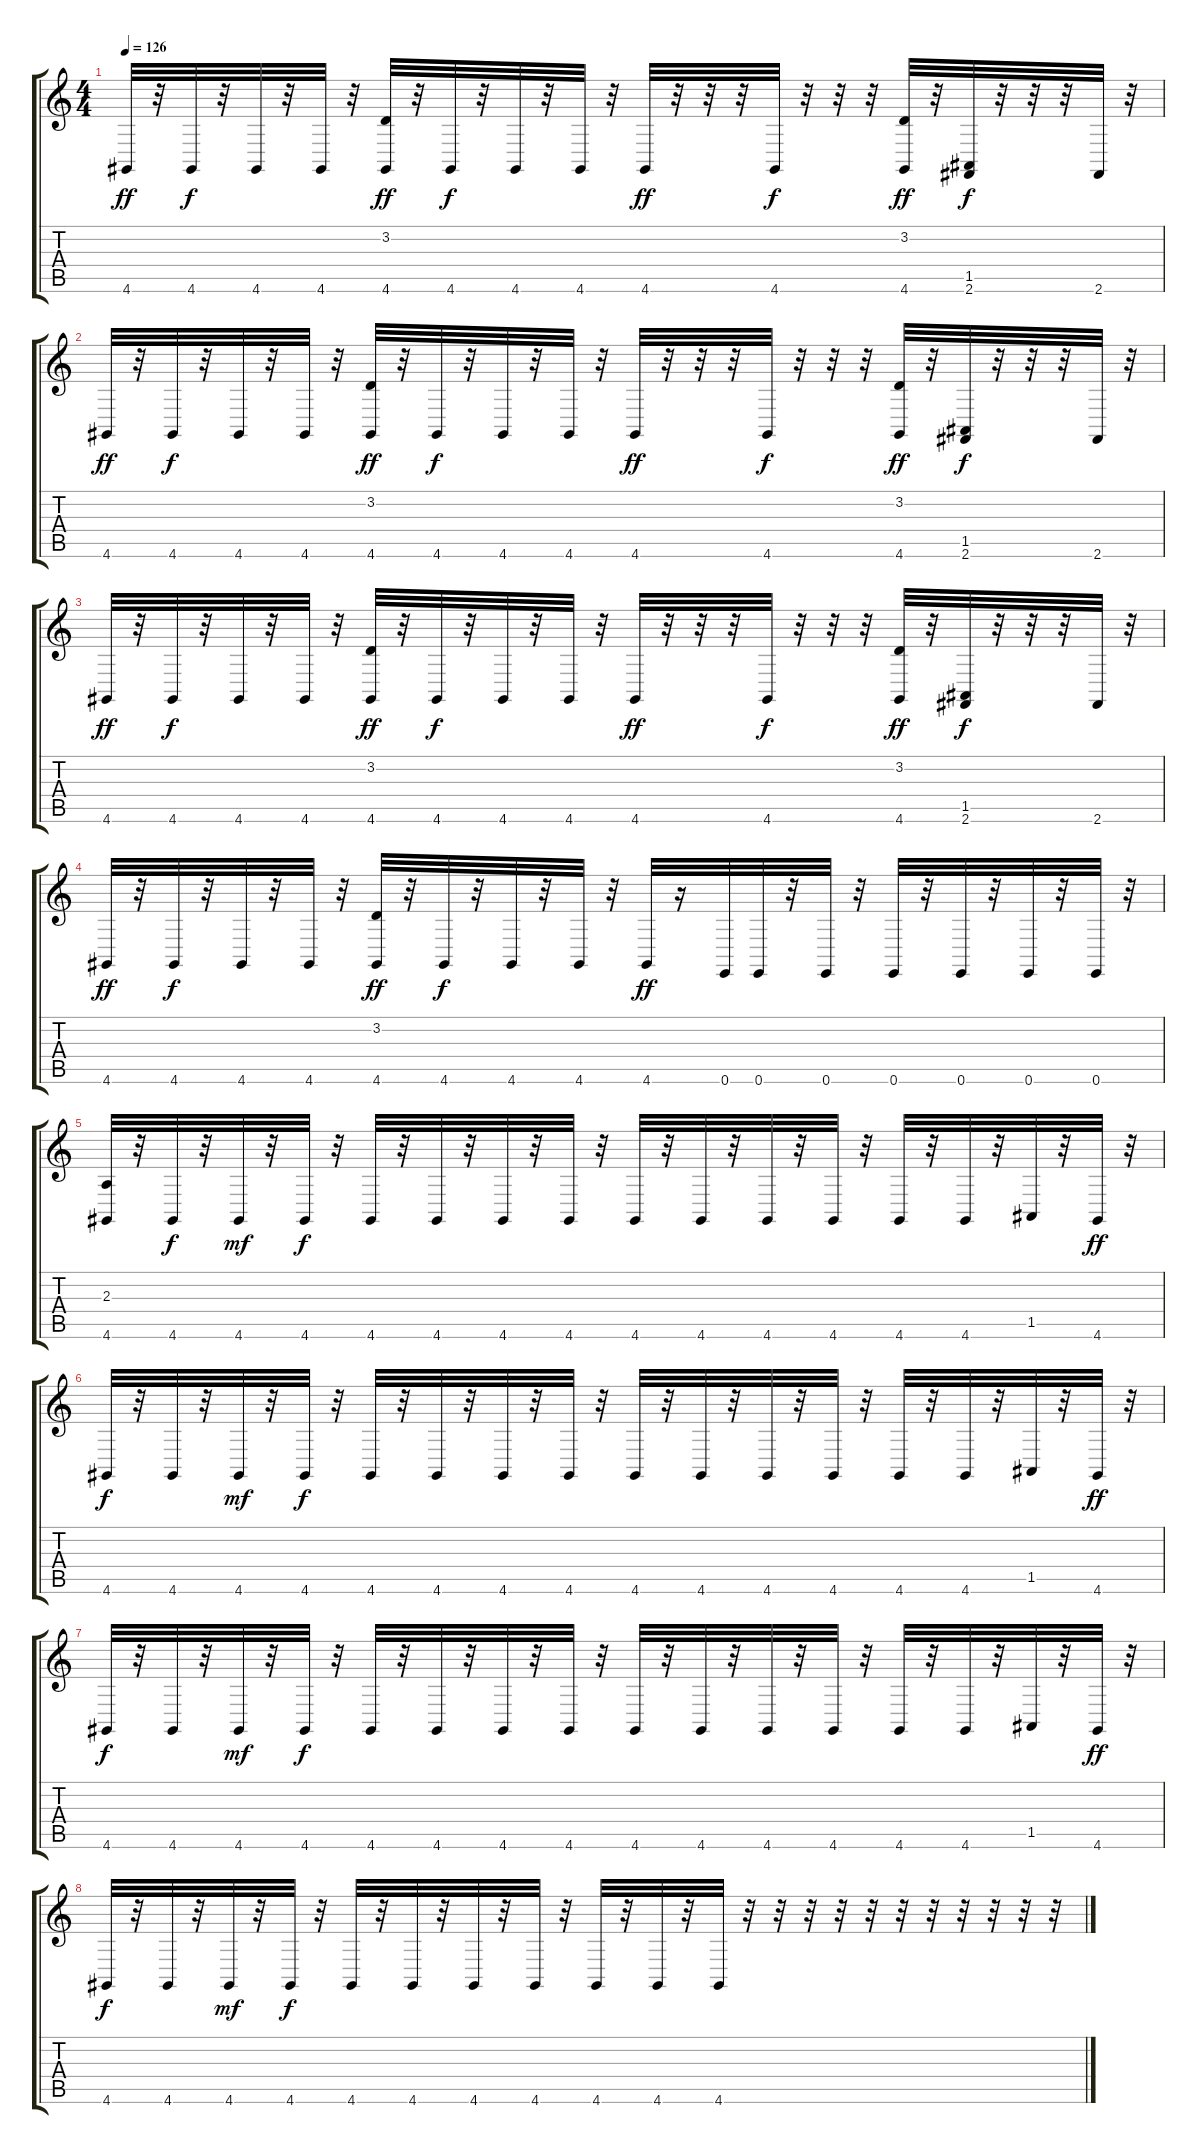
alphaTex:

\track "" {instrument brightacousticpiano}
\staff {score tabs}
\tuning (E4 B3 G3 D3 A2 E2) {hide}
\ts (4 4)
\tempo 126
\clef g2
\ks c
4.6.32{dy ff} r.32 4.6.32{dy f} r.32 4.6.32 r.32 4.6.32 r.32 (3.2 4.6).32{dy ff} r.32 4.6.32{dy f} r.32 4.6.32 r.32 4.6.32 r.32 4.6.32{dy ff} r.32 r.32 r.32 4.6.32{dy f} r.32 r.32 r.32 (3.2 4.6).32{dy ff} r.32 (1.5 2.6).32{dy f} r.32 r.32 r.32 2.6.32 r.32 |
4.6.32{dy ff} r.32 4.6.32{dy f} r.32 4.6.32 r.32 4.6.32 r.32 (3.2 4.6).32{dy ff} r.32 4.6.32{dy f} r.32 4.6.32 r.32 4.6.32 r.32 4.6.32{dy ff} r.32 r.32 r.32 4.6.32{dy f} r.32 r.32 r.32 (3.2 4.6).32{dy ff} r.32 (1.5 2.6).32{dy f} r.32 r.32 r.32 2.6.32 r.32 |
4.6.32{dy ff} r.32 4.6.32{dy f} r.32 4.6.32 r.32 4.6.32 r.32 (3.2 4.6).32{dy ff} r.32 4.6.32{dy f} r.32 4.6.32 r.32 4.6.32 r.32 4.6.32{dy ff} r.32 r.32 r.32 4.6.32{dy f} r.32 r.32 r.32 (3.2 4.6).32{dy ff} r.32 (1.5 2.6).32{dy f} r.32 r.32 r.32 2.6.32 r.32 |
4.6.32{dy ff} r.32 4.6.32{dy f} r.32 4.6.32 r.32 4.6.32 r.32 (3.2 4.6).32{dy ff} r.32 4.6.32{dy f} r.32 4.6.32 r.32 4.6.32 r.32 4.6.32{dy ff} r.16 0.6.32 0.6.32 r.32 0.6.32 r.32 0.6.32 r.32 0.6.32 r.32 0.6.32 r.32 0.6.32 r.32 |
(2.3 4.6).32 r.32 4.6.32{dy f} r.32 4.6.32{dy mf} r.32 4.6.32{dy f} r.32 4.6.32 r.32 4.6.32 r.32 4.6.32 r.32 4.6.32 r.32 4.6.32 r.32 4.6.32 r.32 4.6.32 r.32 4.6.32 r.32 4.6.32 r.32 4.6.32 r.32 1.5.32 r.32 4.6.32{dy ff} r.32 |
4.6.32{dy f} r.32 4.6.32 r.32 4.6.32{dy mf} r.32 4.6.32{dy f} r.32 4.6.32 r.32 4.6.32 r.32 4.6.32 r.32 4.6.32 r.32 4.6.32 r.32 4.6.32 r.32 4.6.32 r.32 4.6.32 r.32 4.6.32 r.32 4.6.32 r.32 1.5.32 r.32 4.6.32{dy ff} r.32 |
4.6.32{dy f} r.32 4.6.32 r.32 4.6.32{dy mf} r.32 4.6.32{dy f} r.32 4.6.32 r.32 4.6.32 r.32 4.6.32 r.32 4.6.32 r.32 4.6.32 r.32 4.6.32 r.32 4.6.32 r.32 4.6.32 r.32 4.6.32 r.32 4.6.32 r.32 1.5.32 r.32 4.6.32{dy ff} r.32 |
4.6.32{dy f} r.32 4.6.32 r.32 4.6.32{dy mf} r.32 4.6.32{dy f} r.32 4.6.32 r.32 4.6.32 r.32 4.6.32 r.32 4.6.32 r.32 4.6.32 r.32 4.6.32 r.32 4.6.32 r.32 r.32 r.32 r.32 r.32 r.32 r.32 r.32 r.32 r.32 r.32
